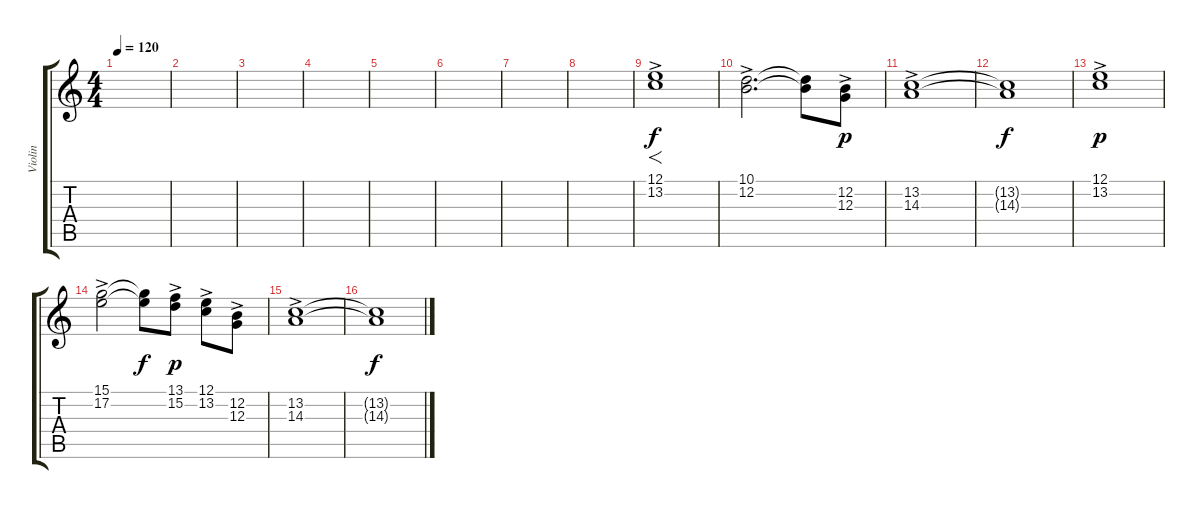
\track ("Violin" "Violin") {instrument violin}
\staff {score tabs}
\tuning (E4 B3 G3 D3 A2 E2) {hide}
\ts (4 4)
\tempo 120
\clef g2
\ks c
|
|
|
|
|
|
|
|
(12.1{ac} 13.2{ac}).1{f} |
(10.1{ac} 12.2{ac}).2{d} (10.1{t} 12.2{t}).8{dy f} (12.2{ac} 12.3{ac}).8{dy p} |
(13.2{ac} 14.3{ac}).1 |
(13.2{t} 14.3{t}).1{dy f} |
(12.1{ac} 13.2{ac}).1{dy p} |
(15.1{ac} 17.2{ac}).2 (15.1{t} 17.2{t}).8{dy f} (13.1{ac} 15.2{ac}).8{dy p} (12.1{ac} 13.2{ac}).8 (12.2{ac} 12.3{ac}).8 |
(13.2{ac} 14.3{ac}).1 |
(13.2{t} 14.3{t}).1{dy f}
